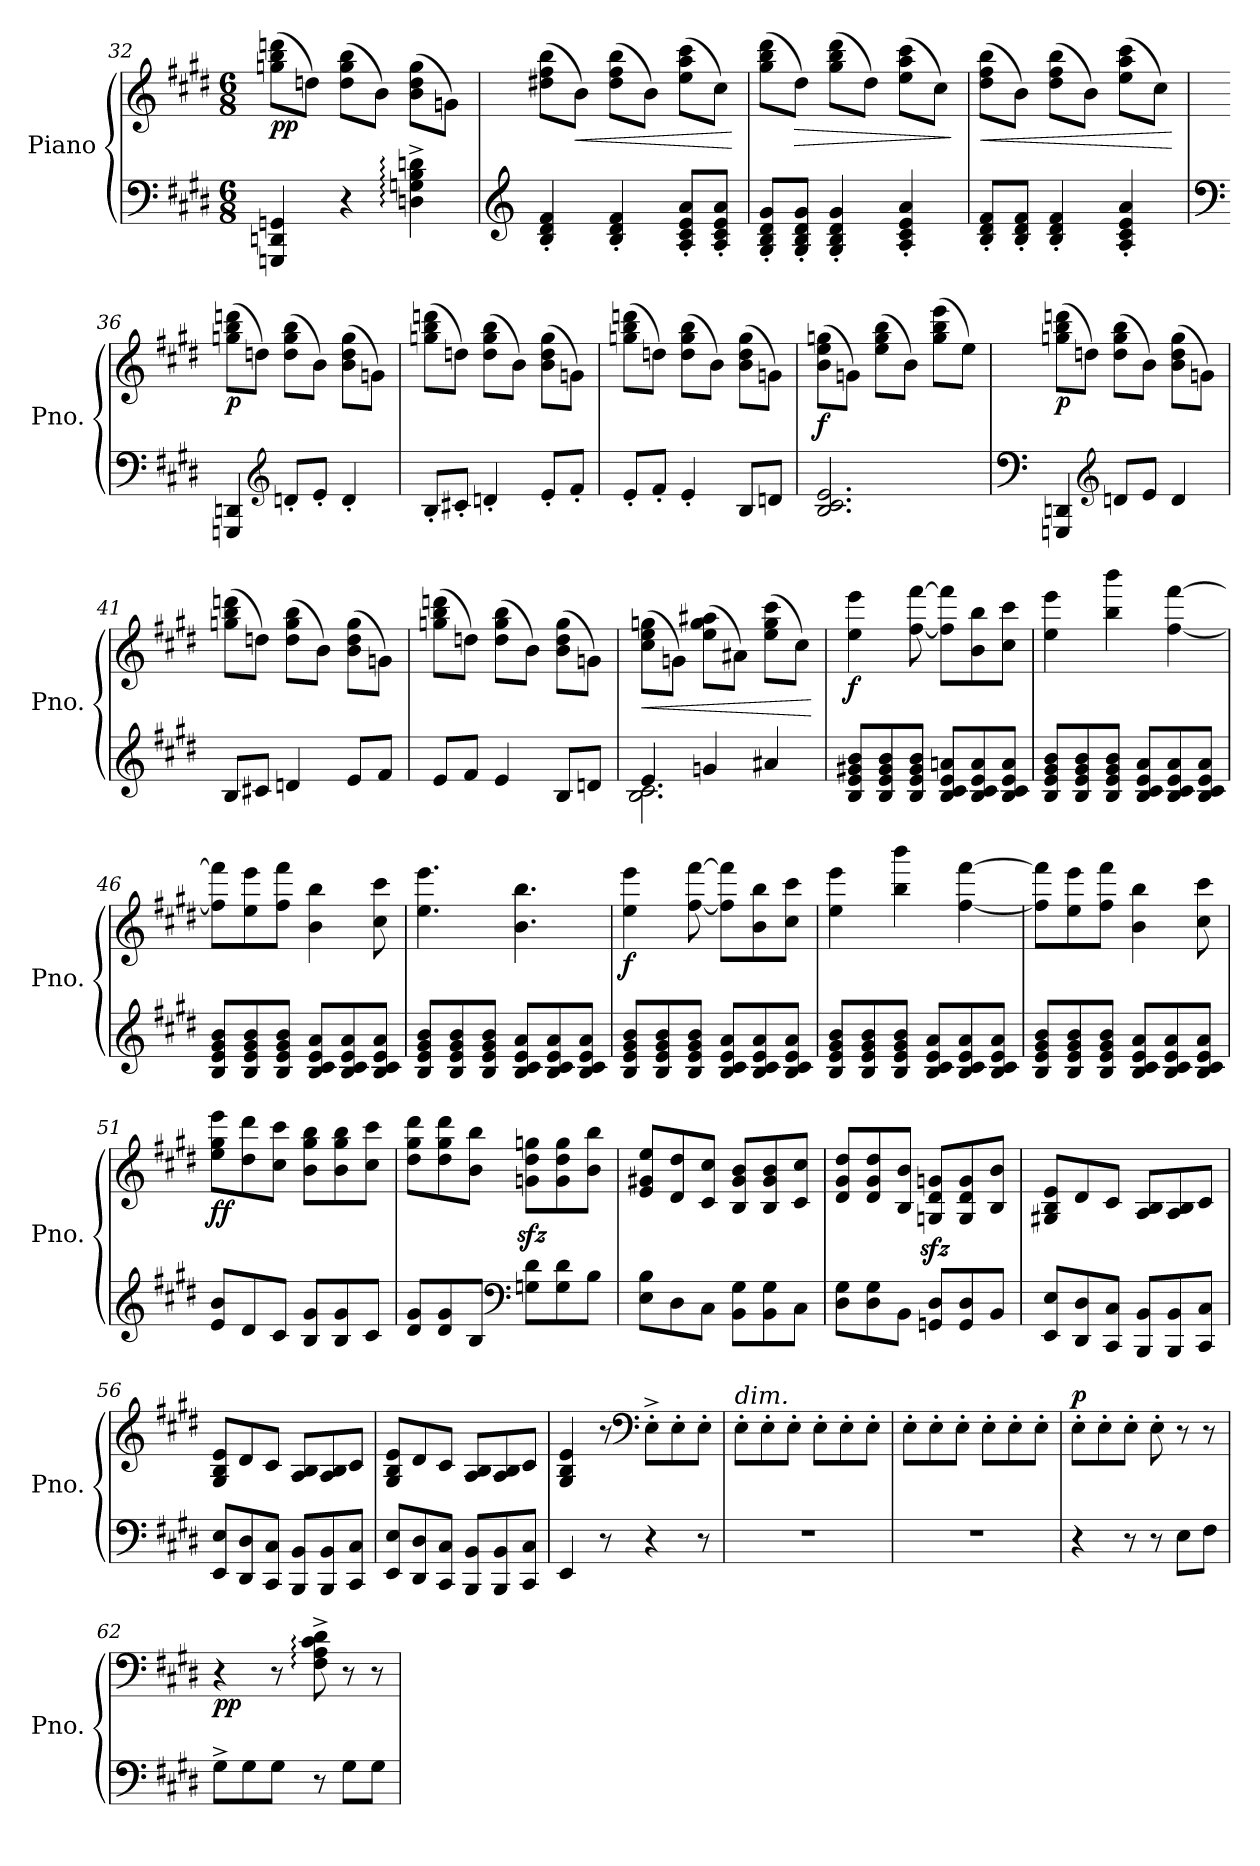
**kern	**kern	**dynam
*part1	*part1	*part1
*staff2	*staff1	*staff1/2
*I"Piano	*	*
*I'Pno.	*	*
*clefF4	*clefG2	*
*k[f#c#g#d#]	*k[f#c#g#d#]	*
*M6/8	*M6/8	*
=32	=32	=32
!	!	!LO:DY:b
4GGGn/ 4DDn/ 4GGn/	(>8ggn\ 8bb\ 8dddn\L	pp
.	8ddn\J)	.
4r	(>8dd\ 8gg\ 8bb\L	.
.	8b\J)	.
4Dn\:^ 4Gn\:^ 4B\:^ 4dn\:^	(>8b\ 8dd\ 8gg\L	.
.	8gn\J)	.
=33	=33	=33
*clefG2	*	*
4B/' 4d#/' 4f#/'	(>8dd#X\ 8ff#\ 8bb\L	.
!	!	!LO:HP:b
.	8b\J)	<
4B/' 4d#/' 4f#/'	(>8dd#\ 8ff#\ 8bb\L	.
.	8b\J)	.
8A/' 8c#/' 8e/' 8a/'L	(>8ee\ 8aa\ 8ccc#\L	.
8A/' 8c#/' 8e/' 8a/'J	8cc#\J)	.
.	.	[
=34	=34	=34
8G#/' 8B/' 8d#/' 8g#/'L	(>8gg#\ 8bb\ 8ddd#\L	.
!	!	!LO:HP:b
8G#/' 8B/' 8d#/' 8g#/'J	8dd#\J)	>
4G#/' 4B/' 4d#/' 4g#/'	(>8gg#\ 8bb\ 8ddd#\L	.
.	8dd#\J)	.
4A/' 4c#/' 4e/' 4a/'	(>8ee\ 8aa\ 8ccc#\L	.
.	8cc#\J)	.
.	.	]
!!LO:LB:g=z
=35	=35	=35
!	!	!LO:HP:b
8B/' 8d#/' 8f#/'L	(>8dd#\ 8ff#\ 8bb\L	<
8B/' 8d#/' 8f#/'J	8b\J)	.
4B/' 4d#/' 4f#/'	(>8dd#\ 8ff#\ 8bb\L	.
.	8b\J)	.
4A/' 4c#/' 4e/' 4a/'	(>8ee\ 8aa\ 8ccc#\L	.
.	8cc#\J)	.
.	.	[
=36	=36	=36
*clefF4	*	*
!	!	!LO:DY:b
4GGGn/ 4DDn/	(>8ggn\ 8bb\ 8dddn\L	p
.	8ddn\J)	.
*clefG2	*	*
8dn'/L	(>8dd\ 8gg\ 8bb\L	.
8e'/J	8b\J)	.
4d'/	(>8b\ 8dd\ 8gg\L	.
.	8gn\J)	.
=37	=37	=37
8B'/L	(>8ggn\ 8bb\ 8dddn\L	.
8c#X'/J	8ddn\J)	.
4dn'/	(>8dd\ 8gg\ 8bb\L	.
.	8b\J)	.
8e'/L	(>8b\ 8dd\ 8gg\L	.
8f#'/J	8gn\J)	.
=38	=38	=38
8e'/L	(>8ggn\ 8bb\ 8dddn\L	.
8f#'/J	8ddn\J)	.
4e'/	(>8dd\ 8gg\ 8bb\L	.
.	8b\J)	.
8B/L	(>8b\ 8dd\ 8gg\L	.
8dn/J	8gn\J)	.
=39	=39	=39
!	!	!LO:DY:b
2.B/ 2.c#/ 2.e/	(>8b\ 8ee\ 8ggn\L	f
.	8gn\J)	.
.	(>8ee\ 8gg\ 8bb\L	.
.	8b\J)	.
.	(>8gg\ 8bb\ 8eee\L	.
.	8ee\J)	.
!!LO:LB:g=z
=40	=40	=40
*clefF4	*	*
!	!	!LO:DY:b
4GGGn/ 4DDn/	(>8ggn\ 8bb\ 8dddn\L	p
.	8ddn\J)	.
*clefG2	*	*
8dn/L	(>8dd\ 8gg\ 8bb\L	.
8e/J	8b\J)	.
4d/	(>8b\ 8dd\ 8gg\L	.
.	8gn\J)	.
=41	=41	=41
8B/L	(>8ggn\ 8bb\ 8dddn\L	.
8c#X/J	8ddn\J)	.
4dn/	(>8dd\ 8gg\ 8bb\L	.
.	8b\J)	.
8e/L	(>8b\ 8dd\ 8gg\L	.
8f#/J	8gn\J)	.
=42	=42	=42
8e/L	(>8ggn\ 8bb\ 8dddn\L	.
8f#/J	8ddn\J)	.
4e/	(>8dd\ 8gg\ 8bb\L	.
.	8b\J)	.
8B/L	(>8b\ 8dd\ 8gg\L	.
8dn/J	8gn\J)	.
=43	=43	=43
*^	*	*
!	!	!	!LO:HP:b
4e/	2.B\ 2.c#\	(>8cc#\ 8ee\ 8ggn\L	<
.	.	8gn\J)	.
4gn/	.	(>8ee\ 8gg\ 8aa#X\L	.
.	.	8a#X\J)	.
4a#X/	.	(>8ee\ 8gg\ 8ccc#\L	.
.	.	8cc#\J)	.
*v	*v	*	*
.	.	[
=44	=44	=44
!	!	!LO:DY:b
8B/ 8e/ 8g#X/ 8b/L	4ee\ 4eee\	f
8B/ 8e/ 8g#/ 8b/	.	.
8B/ 8e/ 8g#/ 8b/J	[8ff#\ [8fff#\	.
8B/ 8c#/ 8e/ 8an/L	8ff#\] 8fff#\]L	.
8B/ 8c#/ 8e/ 8a/	8b\ 8bb\	.
8B/ 8c#/ 8e/ 8a/J	8cc#\ 8ccc#\J	.
!!LO:LB:g=z
=45	=45	=45
8B/ 8e/ 8g#/ 8b/L	4ee\ 4eee\	.
8B/ 8e/ 8g#/ 8b/	.	.
8B/ 8e/ 8g#/ 8b/J	4bb\ 4bbb\	.
8B/ 8c#/ 8e/ 8a/L	.	.
8B/ 8c#/ 8e/ 8a/	[4ff#\ [4fff#\	.
8B/ 8c#/ 8e/ 8a/J	.	.
=46	=46	=46
8B/ 8e/ 8g#/ 8b/L	8ff#\] 8fff#\]L	.
8B/ 8e/ 8g#/ 8b/	8ee\ 8eee\	.
8B/ 8e/ 8g#/ 8b/J	8ff#\ 8fff#\J	.
8B/ 8c#/ 8e/ 8a/L	4b\ 4bb\	.
8B/ 8c#/ 8e/ 8a/	.	.
8B/ 8c#/ 8e/ 8a/J	8cc#\ 8ccc#\	.
=47	=47	=47
8B/ 8e/ 8g#/ 8b/L	4.ee\ 4.eee\	.
8B/ 8e/ 8g#/ 8b/	.	.
8B/ 8e/ 8g#/ 8b/J	.	.
8B/ 8c#/ 8e/ 8a/L	4.b\ 4.bb\	.
8B/ 8c#/ 8e/ 8a/	.	.
8B/ 8c#/ 8e/ 8a/J	.	.
=48	=48	=48
!	!	!LO:DY:b
8B/ 8e/ 8g#/ 8b/L	4ee\ 4eee\	f
8B/ 8e/ 8g#/ 8b/	.	.
8B/ 8e/ 8g#/ 8b/J	[8ff#\ [8fff#\	.
8B/ 8c#/ 8e/ 8a/L	8ff#\] 8fff#\]L	.
8B/ 8c#/ 8e/ 8a/	8b\ 8bb\	.
8B/ 8c#/ 8e/ 8a/J	8cc#\ 8ccc#\J	.
=49	=49	=49
8B/ 8e/ 8g#/ 8b/L	4ee\ 4eee\	.
8B/ 8e/ 8g#/ 8b/	.	.
8B/ 8e/ 8g#/ 8b/J	4bb\ 4bbb\	.
8B/ 8c#/ 8e/ 8a/L	.	.
8B/ 8c#/ 8e/ 8a/	[4ff#\ [4fff#\	.
8B/ 8c#/ 8e/ 8a/J	.	.
!!LO:LB:g=z
=50	=50	=50
8B/ 8e/ 8g#/ 8b/L	8ff#\] 8fff#\]L	.
8B/ 8e/ 8g#/ 8b/	8ee\ 8eee\	.
8B/ 8e/ 8g#/ 8b/J	8ff#\ 8fff#\J	.
8B/ 8c#/ 8e/ 8a/L	4b\ 4bb\	.
8B/ 8c#/ 8e/ 8a/	.	.
8B/ 8c#/ 8e/ 8a/J	8cc#\ 8ccc#\	.
=51	=51	=51
!	!	!LO:DY:b
8e/ 8b/L	8ee\ 8gg#\ 8eee\L	ff
8d#/	8dd#\ 8ddd#\	.
8c#/J	8cc#\ 8ccc#\J	.
8B/ 8g#/L	8b\ 8gg#\ 8bb\L	.
8B/ 8g#/	8b\ 8gg#\ 8bb\	.
8c#/J	8cc#\ 8ccc#\J	.
=52	=52	=52
8d#/ 8g#/L	8dd#\ 8gg#\ 8ddd#\L	.
8d#/ 8g#/	8dd#\ 8gg#\ 8ddd#\	.
8B/J	8b\ 8bb\J	.
*clefF4	*	*
8Gn\ 8d#\L	8gn\zz< 8dd#\zz< 8ggn\zz<L	.
8G\ 8d#\	8g\ 8dd#\ 8gg\	.
8B\J	8b\ 8bb\J	.
=53	=53	=53
8E\ 8B\L	8e/ 8g#X/ 8ee/L	.
8D#\	8d#/ 8dd#/	.
8C#\J	8c#/ 8cc#/J	.
8BB\ 8G#\L	8B/ 8g#/ 8b/L	.
8BB\ 8G#\	8B/ 8g#/ 8b/	.
8C#\J	8c#/ 8cc#/J	.
=54	=54	=54
8D#\ 8G#\L	8d#/ 8g#/ 8dd#/L	.
8D#\ 8G#\	8d#/ 8g#/ 8dd#/	.
8BB\J	8B/ 8b/J	.
8GGn/ 8D#/L	8Gn/zz< 8d#/zz< 8gn/zz<L	.
8GG/ 8D#/	8G/ 8d#/ 8g/	.
8BB/J	8B/ 8b/J	.
!!LO:LB:g=z
=55	=55	=55
8EE/ 8E/L	8G#X/ 8B/ 8e/L	.
8DD#/ 8D#/	8d#/	.
8CC#/ 8C#/J	8c#/J	.
8BBB/ 8BB/L	8A/ 8B/L	.
8BBB/ 8BB/	8A/ 8B/	.
8CC#/ 8C#/J	8c#/J	.
=56	=56	=56
8EE/ 8E/L	8G#/ 8B/ 8e/L	.
8DD#/ 8D#/	8d#/	.
8CC#/ 8C#/J	8c#/J	.
8BBB/ 8BB/L	8A/ 8B/L	.
8BBB/ 8BB/	8A/ 8B/	.
8CC#/ 8C#/J	8c#/J	.
=57	=57	=57
8EE/ 8E/L	8G#/ 8B/ 8e/L	.
8DD#/ 8D#/	8d#/	.
8CC#/ 8C#/J	8c#/J	.
8BBB/ 8BB/L	8A/ 8B/L	.
8BBB/ 8BB/	8A/ 8B/	.
8CC#/ 8C#/J	8c#/J	.
=58	=58	=58
4EE/	4G#/ 4B/ 4e/	.
8r	8r	.
*	*clefF4	*
4r	8E'^\L	.
.	8E'\	.
8r	8E'\J	.
=59	=59	=59
!	!LO:TX:a:i:t=dim.	!
2.r	8E'\L	.
.	8E'\	.
.	8E'\J	.
.	8E'\L	.
.	8E'\	.
.	8E'\J	.
=60	=60	=60
2.r	8E'\L	.
.	8E'\	.
.	8E'\J	.
.	8E'\L	.
.	8E'\	.
.	8E'\J	.
!!LO:PB:g=z
=61	=61	=61
!	!	!LO:DY:a
4r	8E'\L	p
.	8E'\	.
8r	8E'\J	.
8r	8E'\	.
8E\L	8r	.
8F#\J	8r	.
=62	=62	=62
!	!	!LO:DY:b
8G#^\L	4r	pp
8G#\	.	.
8G#\J	8r	.
8r	8F#\:^ 8A\:^ 8c#\:^ 8d#\:^	.
8G#\L	8r	.
8G#\J	8r	.
=	=	=
*-	*-	*-
